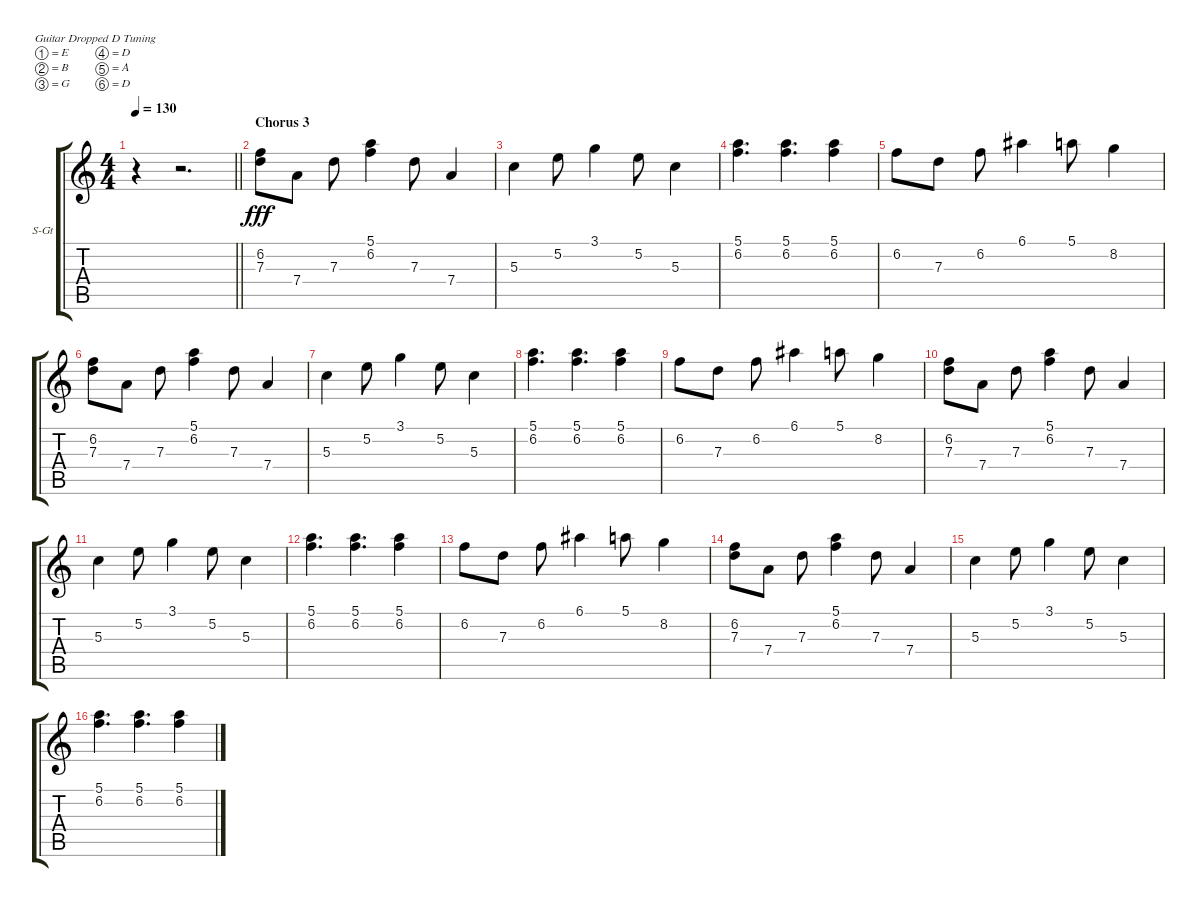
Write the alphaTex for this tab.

\bracketExtendMode groupsimilarinstruments
\firstSystemTrackNameOrientation horizontal
\otherSystemsTrackNameOrientation horizontal
\track ("Keyboards (Mike Elizondo)" "S-Gt") {instrument acousticgrandpiano}
\staff {score tabs}
\tuning (E4 B3 G3 D3 A2 D2)
\displaytranspose 12
\ts (4 4)
\tempo 130
\clef g2
\barLineRight lightlight
\ks c
r.4{dy fff} r.2{d} |
\section ("" "Chorus 3")
(6.2 7.3).8 7.4.8 7.3.8 (5.1 6.2).4 7.3.8 7.4.4 |
5.3.4 5.2.8 3.1.4 5.2.8 5.3.4 |
(5.1 6.2).4{d} (5.1 6.2).4{d} (5.1 6.2).4 |
6.2.8 7.3.8 6.2.8 6.1.4 5.1.8 8.2.4 |
(6.2 7.3).8 7.4.8 7.3.8 (5.1 6.2).4 7.3.8 7.4.4 |
5.3.4 5.2.8 3.1.4 5.2.8 5.3.4 |
(5.1 6.2).4{d} (5.1 6.2).4{d} (5.1 6.2).4 |
6.2.8 7.3.8 6.2.8 6.1.4 5.1.8 8.2.4 |
(6.2 7.3).8 7.4.8 7.3.8 (5.1 6.2).4 7.3.8 7.4.4 |
5.3.4 5.2.8 3.1.4 5.2.8 5.3.4 |
(5.1 6.2).4{d} (5.1 6.2).4{d} (5.1 6.2).4 |
6.2.8 7.3.8 6.2.8 6.1.4 5.1.8 8.2.4 |
(6.2 7.3).8 7.4.8 7.3.8 (5.1 6.2).4 7.3.8 7.4.4 |
5.3.4 5.2.8 3.1.4 5.2.8 5.3.4 |
(5.1 6.2).4{d} (5.1 6.2).4{d} (5.1 6.2).4
